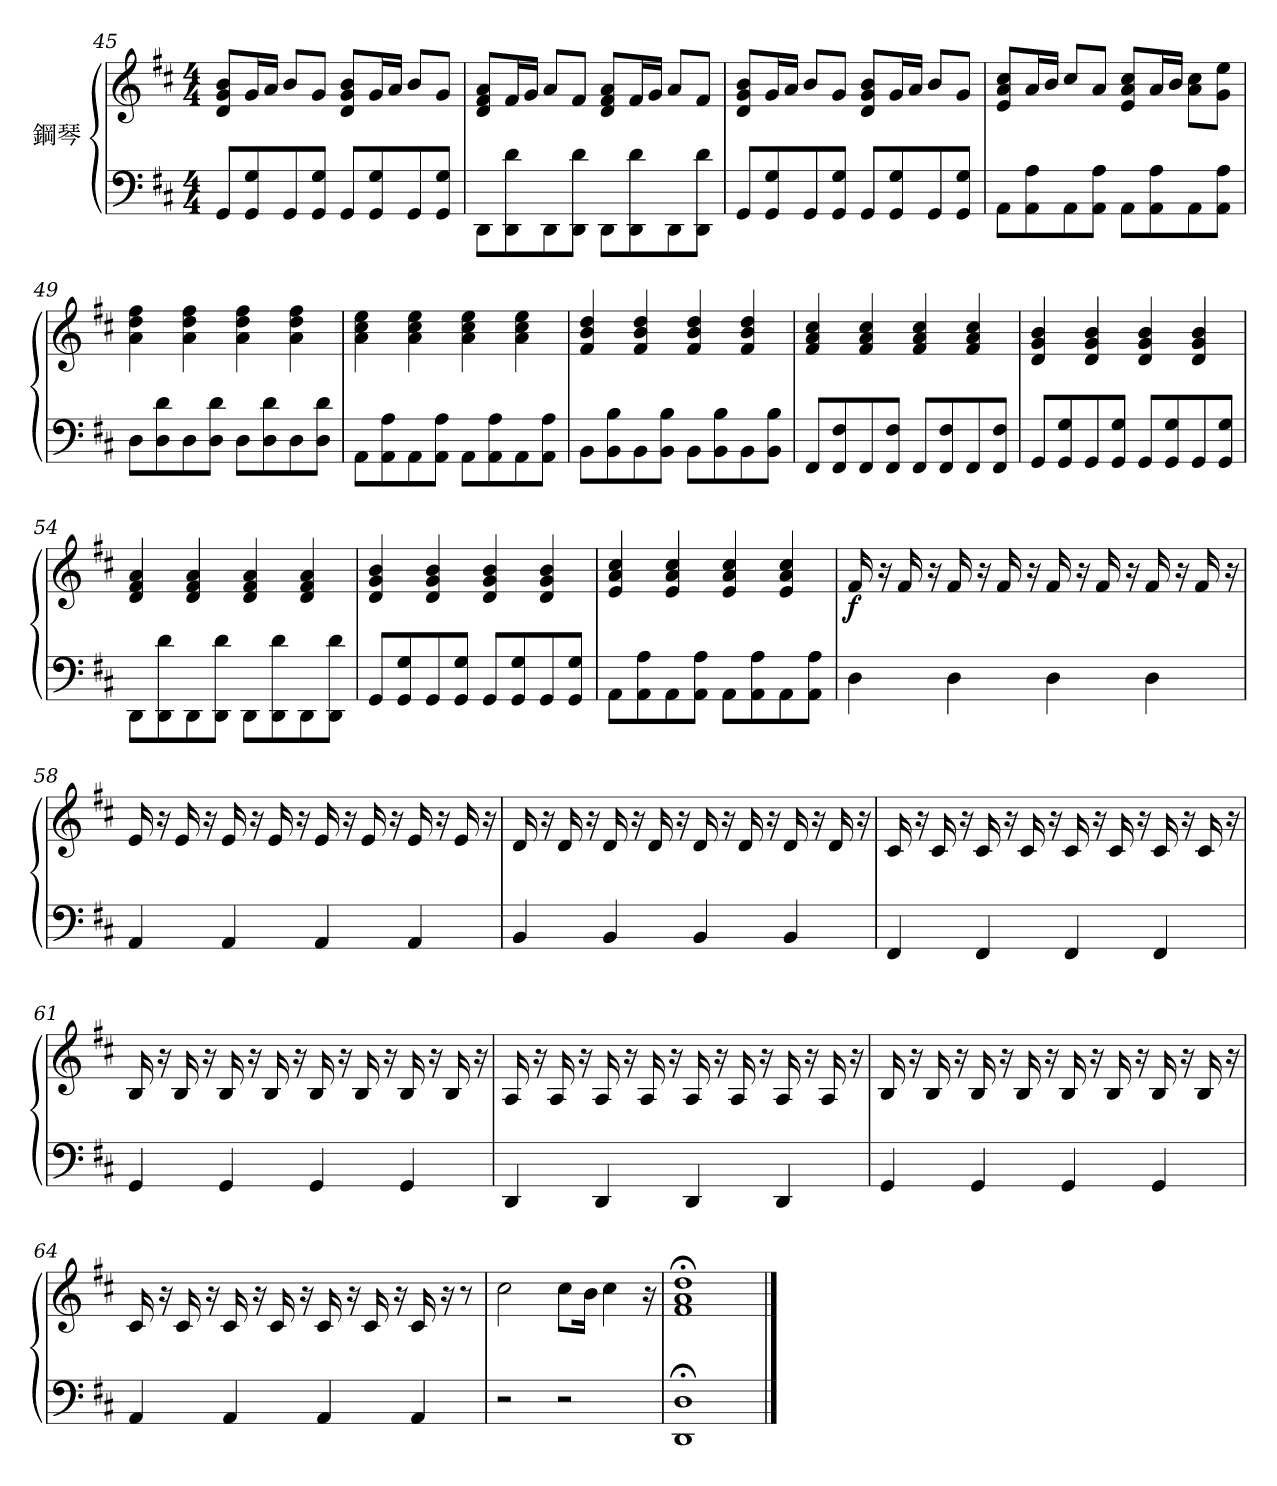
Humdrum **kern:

**kern	**kern	**dynam
*part1	*part1	*part1
*staff2	*staff1	*staff1/2
*I"鋼琴	*	*
*clefF4	*clefG2	*
*k[f#c#]	*k[f#c#]	*
*M4/4	*M4/4	*
=45	=45	=45
8GG/L	8d/ 8g/ 8b/L	.
8GG/ 8G/	16g/L	.
.	16a/JJ	.
8GG/	8b/L	.
8GG/ 8G/J	8g/J	.
8GG/L	8d/ 8g/ 8b/L	.
8GG/ 8G/	16g/L	.
.	16a/JJ	.
8GG/	8b/L	.
8GG/ 8G/J	8g/J	.
!!LO:LB:g=z
=46	=46	=46
8DD\L	8d/ 8f#/ 8a/L	.
8DD\ 8d\	16f#/L	.
.	16g/JJ	.
8DD\	8a/L	.
8DD\ 8d\J	8f#/J	.
8DD\L	8d/ 8f#/ 8a/L	.
8DD\ 8d\	16f#/L	.
.	16g/JJ	.
8DD\	8a/L	.
8DD\ 8d\J	8f#/J	.
=47	=47	=47
8GG/L	8d/ 8g/ 8b/L	.
8GG/ 8G/	16g/L	.
.	16a/JJ	.
8GG/	8b/L	.
8GG/ 8G/J	8g/J	.
8GG/L	8d/ 8g/ 8b/L	.
8GG/ 8G/	16g/L	.
.	16a/JJ	.
8GG/	8b/L	.
8GG/ 8G/J	8g/J	.
=48	=48	=48
8AA\L	8e/ 8a/ 8cc#/L	.
8AA\ 8A\	16a/L	.
.	16b/JJ	.
8AA\	8cc#/L	.
8AA\ 8A\J	8a/J	.
8AA\L	8e/ 8a/ 8cc#/L	.
8AA\ 8A\	16a/L	.
.	16b/JJ	.
8AA\	8a\ 8cc#\L	.
8AA\ 8A\J	8g\ 8ee\J	.
=49	=49	=49
8D\L	4a\ 4dd\ 4ff#\	.
8D\ 8d\	.	.
8D\	4a\ 4dd\ 4ff#\	.
8D\ 8d\J	.	.
8D\L	4a\ 4dd\ 4ff#\	.
8D\ 8d\	.	.
8D\	4a\ 4dd\ 4ff#\	.
8D\ 8d\J	.	.
!!LO:LB:g=z
=50	=50	=50
8AA\L	4a\ 4cc#\ 4ee\	.
8AA\ 8A\	.	.
8AA\	4a\ 4cc#\ 4ee\	.
8AA\ 8A\J	.	.
8AA\L	4a\ 4cc#\ 4ee\	.
8AA\ 8A\	.	.
8AA\	4a\ 4cc#\ 4ee\	.
8AA\ 8A\J	.	.
=51	=51	=51
8BB\L	4f#/ 4b/ 4dd/	.
8BB\ 8B\	.	.
8BB\	4f#/ 4b/ 4dd/	.
8BB\ 8B\J	.	.
8BB\L	4f#/ 4b/ 4dd/	.
8BB\ 8B\	.	.
8BB\	4f#/ 4b/ 4dd/	.
8BB\ 8B\J	.	.
=52	=52	=52
8FF#/L	4f#/ 4a/ 4cc#/	.
8FF#/ 8F#/	.	.
8FF#/	4f#/ 4a/ 4cc#/	.
8FF#/ 8F#/J	.	.
8FF#/L	4f#/ 4a/ 4cc#/	.
8FF#/ 8F#/	.	.
8FF#/	4f#/ 4a/ 4cc#/	.
8FF#/ 8F#/J	.	.
=53	=53	=53
8GG/L	4d/ 4g/ 4b/	.
8GG/ 8G/	.	.
8GG/	4d/ 4g/ 4b/	.
8GG/ 8G/J	.	.
8GG/L	4d/ 4g/ 4b/	.
8GG/ 8G/	.	.
8GG/	4d/ 4g/ 4b/	.
8GG/ 8G/J	.	.
!!LO:PB:g=z
=54	=54	=54
8DD\L	4d/ 4f#/ 4a/	.
8DD\ 8d\	.	.
8DD\	4d/ 4f#/ 4a/	.
8DD\ 8d\J	.	.
8DD\L	4d/ 4f#/ 4a/	.
8DD\ 8d\	.	.
8DD\	4d/ 4f#/ 4a/	.
8DD\ 8d\J	.	.
=55	=55	=55
8GG/L	4d/ 4g/ 4b/	.
8GG/ 8G/	.	.
8GG/	4d/ 4g/ 4b/	.
8GG/ 8G/J	.	.
8GG/L	4d/ 4g/ 4b/	.
8GG/ 8G/	.	.
8GG/	4d/ 4g/ 4b/	.
8GG/ 8G/J	.	.
=56	=56	=56
8AA\L	4e/ 4a/ 4cc#/	.
8AA\ 8A\	.	.
8AA\	4e/ 4a/ 4cc#/	.
8AA\ 8A\J	.	.
8AA\L	4e/ 4a/ 4cc#/	.
8AA\ 8A\	.	.
8AA\	4e/ 4a/ 4cc#/	.
8AA\ 8A\J	.	.
!!LO:LB:g=z
=57	=57	=57
!	!	!LO:DY:b
4D\	16f#/	f
.	16r	.
.	16f#/	.
.	16r	.
4D\	16f#/	.
.	16r	.
.	16f#/	.
.	16r	.
4D\	16f#/	.
.	16r	.
.	16f#/	.
.	16r	.
4D\	16f#/	.
.	16r	.
.	16f#/	.
.	16r	.
=58	=58	=58
4AA/	16e/	.
.	16r	.
.	16e/	.
.	16r	.
4AA/	16e/	.
.	16r	.
.	16e/	.
.	16r	.
4AA/	16e/	.
.	16r	.
.	16e/	.
.	16r	.
4AA/	16e/	.
.	16r	.
.	16e/	.
.	16r	.
!!LO:LB:g=z
=59	=59	=59
4BB/	16d/	.
.	16r	.
.	16d/	.
.	16r	.
4BB/	16d/	.
.	16r	.
.	16d/	.
.	16r	.
4BB/	16d/	.
.	16r	.
.	16d/	.
.	16r	.
4BB/	16d/	.
.	16r	.
.	16d/	.
.	16r	.
=60	=60	=60
4FF#/	16c#/	.
.	16r	.
.	16c#/	.
.	16r	.
4FF#/	16c#/	.
.	16r	.
.	16c#/	.
.	16r	.
4FF#/	16c#/	.
.	16r	.
.	16c#/	.
.	16r	.
4FF#/	16c#/	.
.	16r	.
.	16c#/	.
.	16r	.
!!LO:LB:g=z
=61	=61	=61
4GG/	16B/	.
.	16r	.
.	16B/	.
.	16r	.
4GG/	16B/	.
.	16r	.
.	16B/	.
.	16r	.
4GG/	16B/	.
.	16r	.
.	16B/	.
.	16r	.
4GG/	16B/	.
.	16r	.
.	16B/	.
.	16r	.
=62	=62	=62
4DD/	16A/	.
.	16r	.
.	16A/	.
.	16r	.
4DD/	16A/	.
.	16r	.
.	16A/	.
.	16r	.
4DD/	16A/	.
.	16r	.
.	16A/	.
.	16r	.
4DD/	16A/	.
.	16r	.
.	16A/	.
.	16r	.
!!LO:LB:g=z
=63	=63	=63
4GG/	16B/	.
.	16r	.
.	16B/	.
.	16r	.
4GG/	16B/	.
.	16r	.
.	16B/	.
.	16r	.
4GG/	16B/	.
.	16r	.
.	16B/	.
.	16r	.
4GG/	16B/	.
.	16r	.
.	16B/	.
.	16r	.
=64	=64	=64
4AA/	16c#/	.
.	16r	.
.	16c#/	.
.	16r	.
4AA/	16c#/	.
.	16r	.
.	16c#/	.
.	16r	.
4AA/	16c#/	.
.	16r	.
.	16c#/	.
.	16r	.
4AA/	16c#/	.
.	16r	.
.	8r	.
=65	=65	=65
2r	2cc#\	.
2r	8cc#\L	.
.	16b\Jk	.
.	4cc#\	.
.	16r	.
!!LO:LB:g=z
=66	=66	=66
1DD;< 1D;<	1f#;< 1a;< 1dd;<	.
==	==	==
*-	*-	*-
